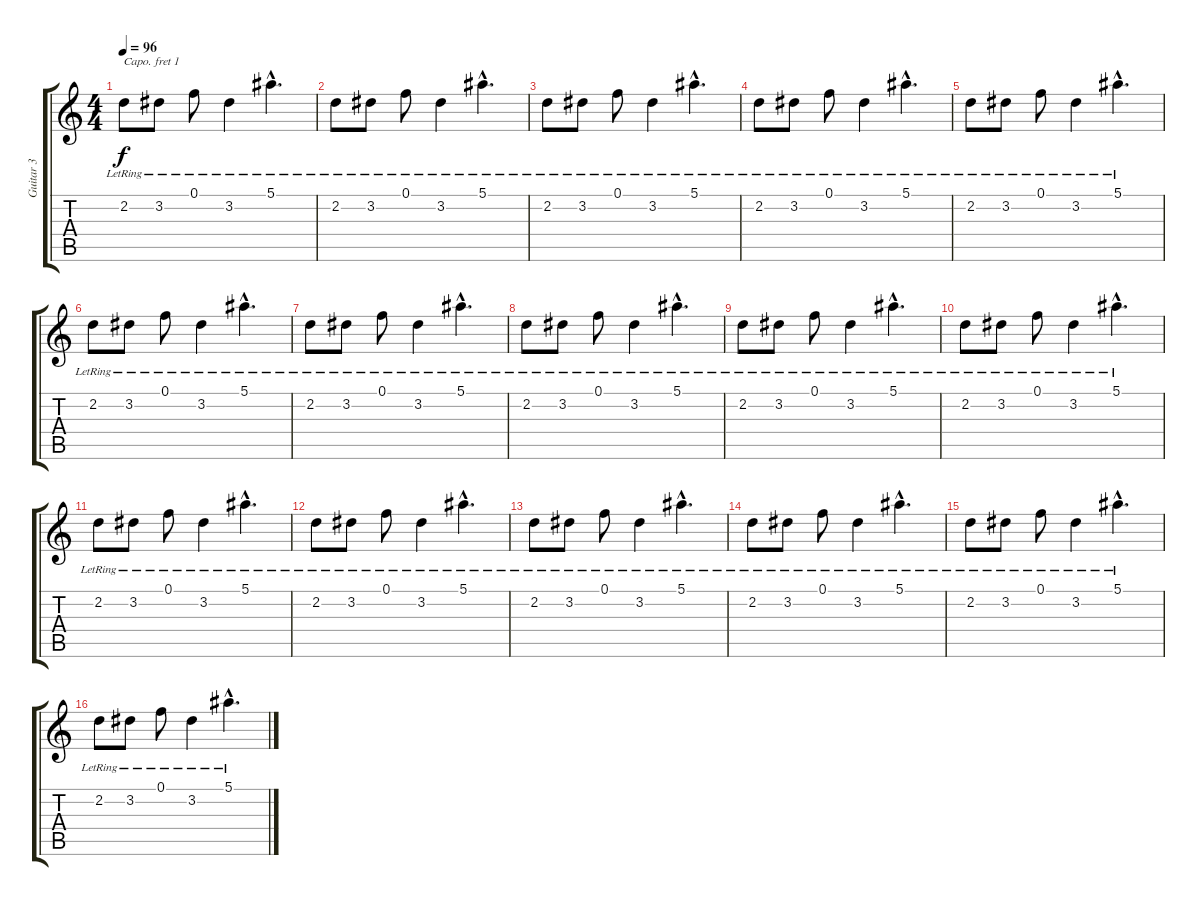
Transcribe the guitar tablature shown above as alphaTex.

\track ("Guitar 3" "Guitar 3") {instrument electricguitarclean}
\staff {score tabs}
\capo 1
\tuning (E4 B3 G3 D3 A2 D2) {hide}
\ts (4 4)
\tempo 96
\clef g2
\ks c
2.2{lr}.8{dy f} 3.2{lr}.8 0.1{lr}.8 3.2{lr}.4 5.1{hac lr}.4{d} |
2.2{lr}.8 3.2{lr}.8 0.1{lr}.8 3.2{lr}.4 5.1{hac lr}.4{d} |
2.2{lr}.8 3.2{lr}.8 0.1{lr}.8 3.2{lr}.4 5.1{hac lr}.4{d} |
2.2{lr}.8 3.2{lr}.8 0.1{lr}.8 3.2{lr}.4 5.1{hac lr}.4{d} |
2.2{lr}.8 3.2{lr}.8 0.1{lr}.8 3.2{lr}.4 5.1{hac lr}.4{d} |
2.2{lr}.8 3.2{lr}.8 0.1{lr}.8 3.2{lr}.4 5.1{hac lr}.4{d} |
2.2{lr}.8 3.2{lr}.8 0.1{lr}.8 3.2{lr}.4 5.1{hac lr}.4{d} |
2.2{lr}.8 3.2{lr}.8 0.1{lr}.8 3.2{lr}.4 5.1{hac lr}.4{d} |
2.2{lr}.8 3.2{lr}.8 0.1{lr}.8 3.2{lr}.4 5.1{hac lr}.4{d} |
2.2{lr}.8 3.2{lr}.8 0.1{lr}.8 3.2{lr}.4 5.1{hac lr}.4{d} |
2.2{lr}.8 3.2{lr}.8 0.1{lr}.8 3.2{lr}.4 5.1{hac lr}.4{d} |
2.2{lr}.8 3.2{lr}.8 0.1{lr}.8 3.2{lr}.4 5.1{hac lr}.4{d} |
2.2{lr}.8 3.2{lr}.8 0.1{lr}.8 3.2{lr}.4 5.1{hac lr}.4{d} |
2.2{lr}.8 3.2{lr}.8 0.1{lr}.8 3.2{lr}.4 5.1{hac lr}.4{d} |
2.2{lr}.8 3.2{lr}.8 0.1{lr}.8 3.2{lr}.4 5.1{hac lr}.4{d} |
2.2{lr}.8 3.2{lr}.8 0.1{lr}.8 3.2{lr}.4 5.1{hac lr}.4{d}
